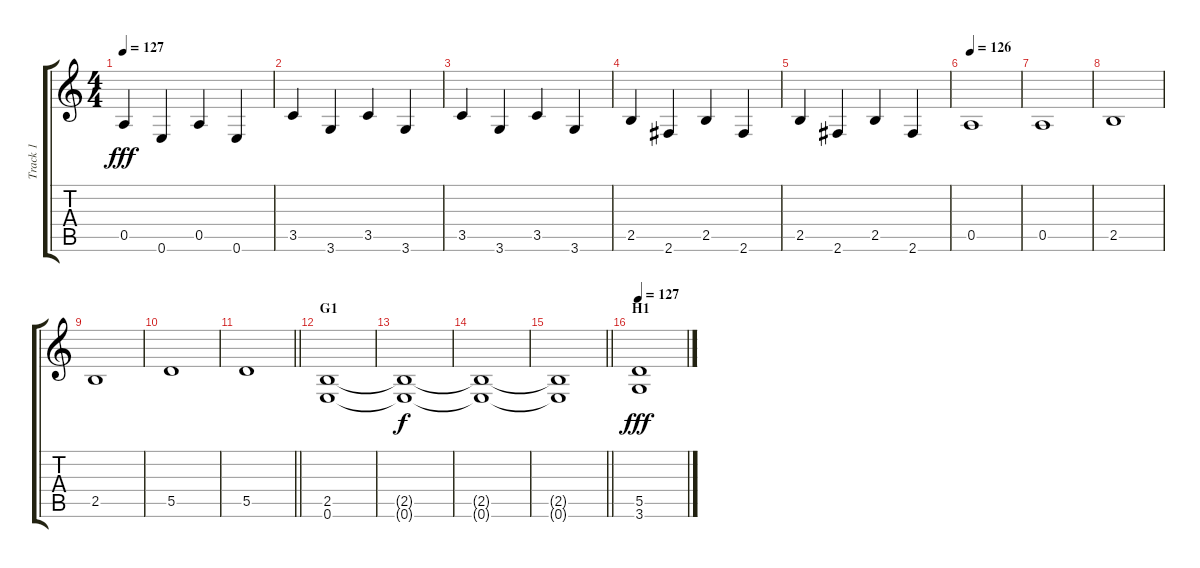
\track ("Track 1" "Track 1") {instrument distortionguitar}
\staff {score tabs}
\tuning (E4 B3 G3 D3 A2 E2) {hide}
\ts (4 4)
\tempo 127
\clef g2
\ks c
0.5.4{dy fff} 0.6.4 0.5.4 0.6.4 |
3.5.4 3.6.4 3.5.4 3.6.4 |
3.5.4 3.6.4 3.5.4 3.6.4 |
2.5.4 2.6.4 2.5.4 2.6.4 |
2.5.4 2.6.4 2.5.4 2.6.4 |
\tempo 126
0.5.1 |
0.5.1 |
2.5.1 |
2.5.1 |
5.5.1 |
\barLineRight lightlight
5.5.1 |
\section ("" "G1")
(2.5 0.6).1 |
(2.5{t} 0.6{t}).1{dy f} |
(2.5{t} 0.6{t}).1 |
\barLineRight lightlight
(2.5{t} 0.6{t}).1 |
\section ("" "H1")
\tempo 127
(5.5 3.6).1{dy fff}
